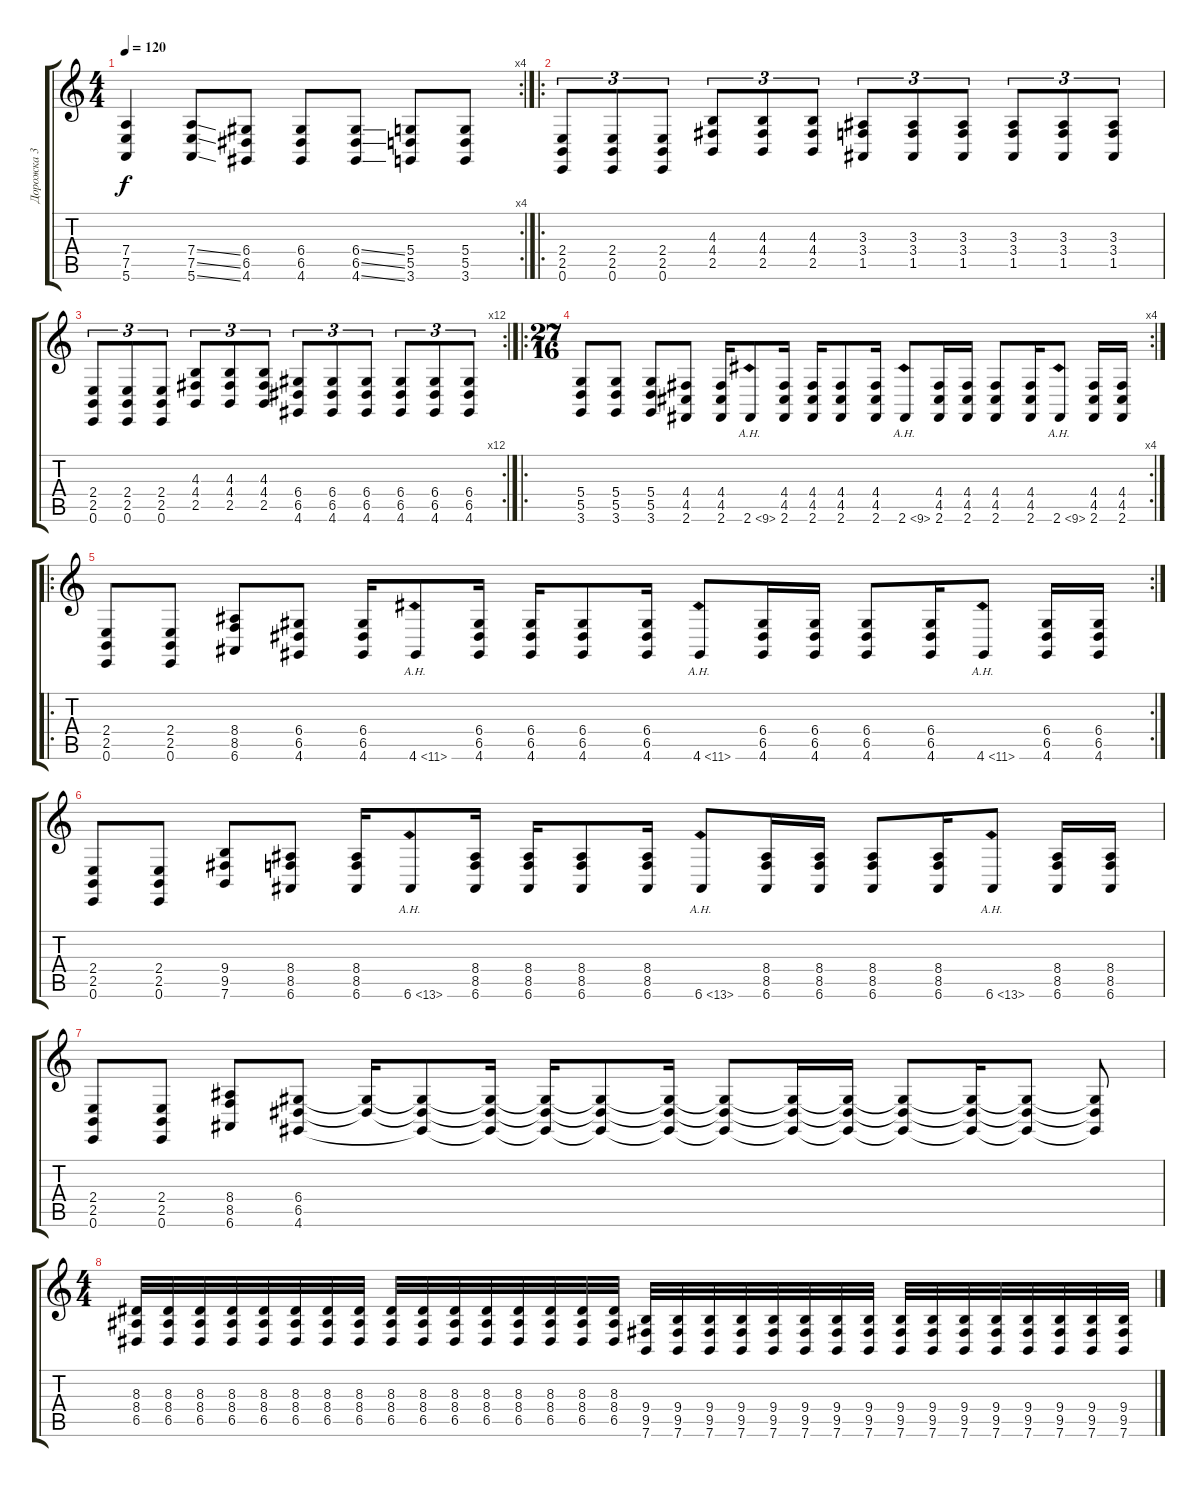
\track ("Дорожка 3" "Дорожка 3") {instrument tangoaccordion}
\staff {score tabs}
\tuning (E4 B3 G3 D3 A2 E2) {hide}
\rc 4
\ts (4 4)
\tempo 120
\clef g2
\ks c
(7.4 7.5 5.6).4{dy f} (7.4{ss} 7.5{ss} 5.6{ss}).8 (6.4 6.5 4.6).8 (6.4 6.5 4.6).8 (6.4{ss} 6.5{ss} 4.6{ss}).8 (5.4 5.5 3.6).8 (5.4 5.5 3.6).8 |
\ro
(2.4 2.5 0.6).8{tu (3 2)} (2.4 2.5 0.6).8{tu (3 2)} (2.4 2.5 0.6).8{tu (3 2)} (4.3 4.4 2.5).8{tu (3 2)} (4.3 4.4 2.5).8{tu (3 2)} (4.3 4.4 2.5).8{tu (3 2)} (3.3 3.4 1.5).8{tu (3 2)} (3.3 3.4 1.5).8{tu (3 2)} (3.3 3.4 1.5).8{tu (3 2)} (3.3 3.4 1.5).8{tu (3 2)} (3.3 3.4 1.5).8{tu (3 2)} (3.3 3.4 1.5).8{tu (3 2)} |
\rc 12
(2.4 2.5 0.6).8{tu (3 2)} (2.4 2.5 0.6).8{tu (3 2)} (2.4 2.5 0.6).8{tu (3 2)} (4.3 4.4 2.5).8{tu (3 2)} (4.3 4.4 2.5).8{tu (3 2)} (4.3 4.4 2.5).8{tu (3 2)} (6.4 6.5 4.6).8{tu (3 2)} (6.4 6.5 4.6).8{tu (3 2)} (6.4 6.5 4.6).8{tu (3 2)} (6.4 6.5 4.6).8{tu (3 2)} (6.4 6.5 4.6).8{tu (3 2)} (6.4 6.5 4.6).8{tu (3 2)} |
\ro
\rc 4
\ts (27 16)
(5.4 5.5 3.6).8 (5.4 5.5 3.6).8 (5.4 5.5 3.6).8 (4.4 4.5 2.6).8 (4.4 4.5 2.6).16 2.6{ah 7}.8 (4.4 4.5 2.6).16 (4.4 4.5 2.6).16 (4.4 4.5 2.6).8 (4.4 4.5 2.6).16 2.6{ah 7}.8 (4.4 4.5 2.6).16 (4.4 4.5 2.6).16 (4.4 4.5 2.6).8 (4.4 4.5 2.6).16 2.6{ah 7}.8 (4.4 4.5 2.6).16 (4.4 4.5 2.6).16 |
\ro
\rc 2
(2.4 2.5 0.6).8 (2.4 2.5 0.6).8 (8.4 8.5 6.6).8 (6.4 6.5 4.6).8 (6.4 6.5 4.6).16 4.6{ah 7}.8 (6.4 6.5 4.6).16 (6.4 6.5 4.6).16 (6.4 6.5 4.6).8 (6.4 6.5 4.6).16 4.6{ah 7}.8 (6.4 6.5 4.6).16 (6.4 6.5 4.6).16 (6.4 6.5 4.6).8 (6.4 6.5 4.6).16 4.6{ah 7}.8 (6.4 6.5 4.6).16 (6.4 6.5 4.6).16 |
(2.4 2.5 0.6).8 (2.4 2.5 0.6).8 (9.4 9.5 7.6).8 (8.4 8.5 6.6).8 (8.4 8.5 6.6).16 6.6{ah 7}.8 (8.4 8.5 6.6).16 (8.4 8.5 6.6).16 (8.4 8.5 6.6).8 (8.4 8.5 6.6).16 6.6{ah 7}.8 (8.4 8.5 6.6).16 (8.4 8.5 6.6).16 (8.4 8.5 6.6).8 (8.4 8.5 6.6).16 6.6{ah 7}.8 (8.4 8.5 6.6).16 (8.4 8.5 6.6).16 |
(2.4 2.5 0.6).8 (2.4 2.5 0.6).8 (8.4 8.5 6.6).8 (6.4 6.5 4.6).8 (6.4{t} 6.5{t}).16 (6.4{t} 6.5{t} 4.6{t}).8 (6.4{t} 6.5{t} 4.6{t}).16 (6.4{t} 6.5{t} 4.6{t}).16 (6.4{t} 6.5{t} 4.6{t}).8 (6.4{t} 6.5{t} 4.6{t}).16 (6.4{t} 6.5{t} 4.6{t}).8 (6.4{t} 6.5{t} 4.6{t}).16 (6.4{t} 6.5{t} 4.6{t}).16 (6.4{t} 6.5{t} 4.6{t}).8 (6.4{t} 6.5{t} 4.6{t}).16 (6.4{t} 6.5{t} 4.6{t}).8 (6.4{t} 6.5{t} 4.6{t}).8 |
\ts (4 4)
(8.3 8.4 6.5).32 (8.3 8.4 6.5).32 (8.3 8.4 6.5).32 (8.3 8.4 6.5).32 (8.3 8.4 6.5).32 (8.3 8.4 6.5).32 (8.3 8.4 6.5).32 (8.3 8.4 6.5).32 (8.3 8.4 6.5).32 (8.3 8.4 6.5).32 (8.3 8.4 6.5).32 (8.3 8.4 6.5).32 (8.3 8.4 6.5).32 (8.3 8.4 6.5).32 (8.3 8.4 6.5).32 (8.3 8.4 6.5).32 (9.4 9.5 7.6).32 (9.4 9.5 7.6).32 (9.4 9.5 7.6).32 (9.4 9.5 7.6).32 (9.4 9.5 7.6).32 (9.4 9.5 7.6).32 (9.4 9.5 7.6).32 (9.4 9.5 7.6).32 (9.4 9.5 7.6).32 (9.4 9.5 7.6).32 (9.4 9.5 7.6).32 (9.4 9.5 7.6).32 (9.4 9.5 7.6).32 (9.4 9.5 7.6).32 (9.4 9.5 7.6).32 (9.4 9.5 7.6).32
